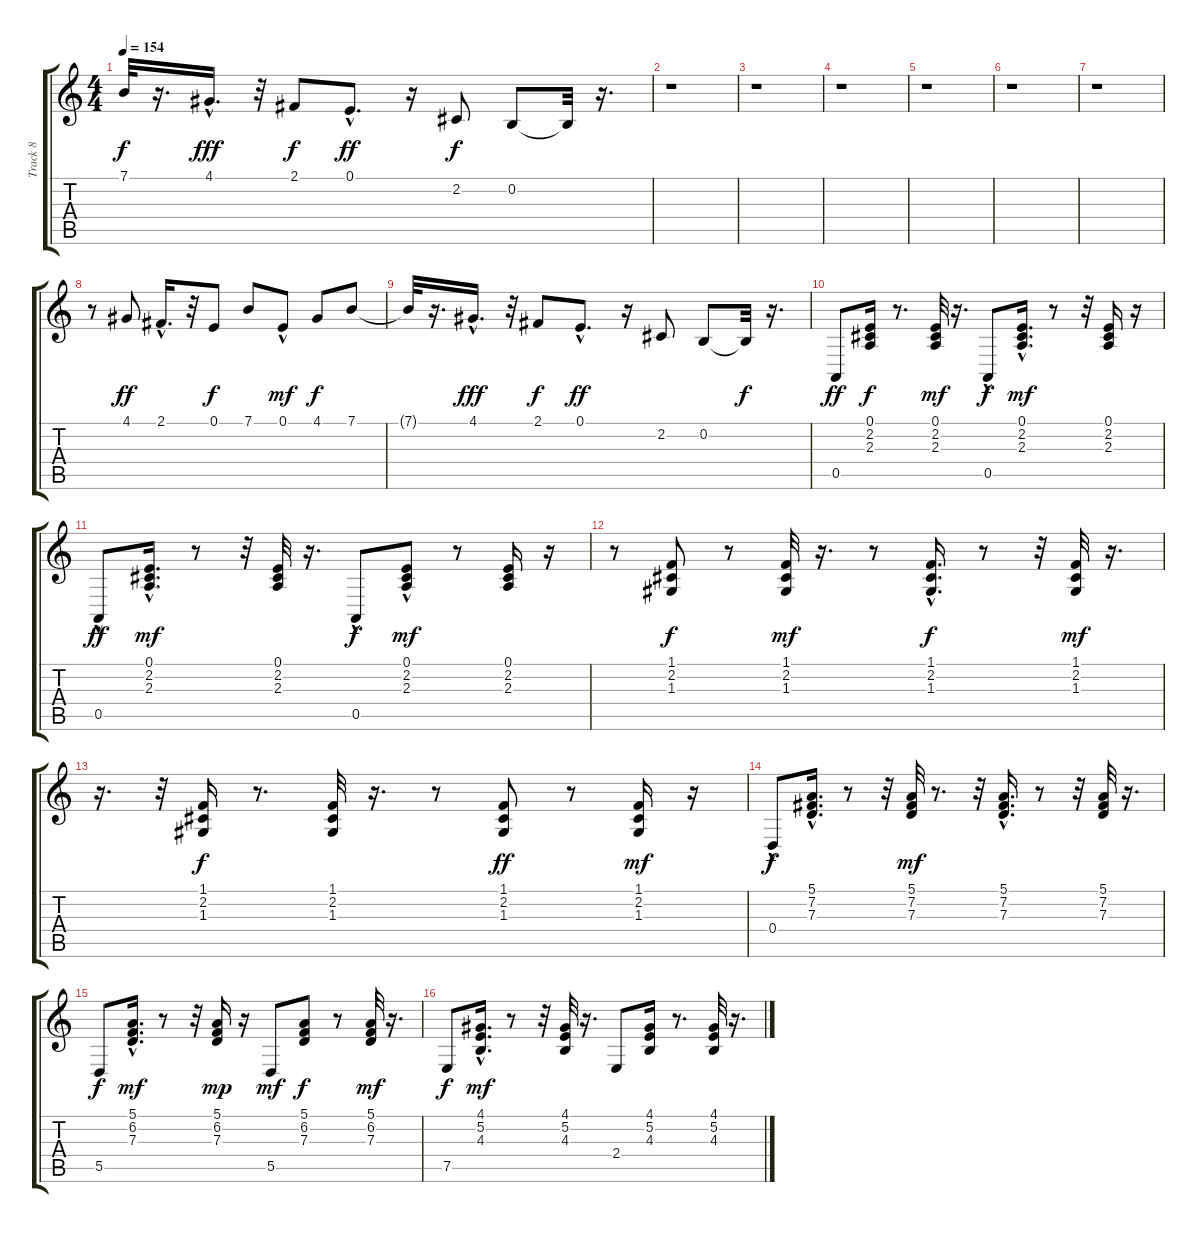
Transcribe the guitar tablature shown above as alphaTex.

\track ("Track 8" "Track 8") {instrument acousticgrandpiano}
\staff {score tabs}
\tuning (E4 B3 G3 D3 A2 E2) {hide}
\ts (4 4)
\tempo 154
\clef g2
\ks c
7.1{t}.32{dy f} r.16{d} 4.1{hac}.16{d dy fff} r.32 2.1.8{dy f} 0.1{hac}.8{d dy ff} r.16 2.2.8{dy f} 0.2.8 0.2{t}.32 r.16{d} |
r.1 |
r.1 |
r.1 |
r.1 |
r.1 |
r.1 |
r.8 4.1.8{dy ff} 2.1{hac}.16{d} r.32 0.1.8{dy f} 7.1.8 0.1{hac}.8{dy mf} 4.1.8{dy f} 7.1.8 |
7.1{t}.32 r.16{d} 4.1{hac}.16{d dy fff} r.32 2.1.8{dy f} 0.1{hac}.8{d dy ff} r.16 2.2.8 0.2.8 0.2{t}.32{dy f} r.16{d} |
0.5.8{dy ff} (0.1 2.2 2.3).16{dy f} r.8{d} (0.1 2.2 2.3).32{dy mf} r.16{d} 0.5{hac}.8{dy f} (0.1{hac} 2.2{hac} 2.3{hac}).16{d dy mf} r.8 r.32 (0.1 2.2 2.3).16 r.16 |
0.5{hac}.8{dy ff} (0.1{hac} 2.2{hac} 2.3{hac}).16{d dy mf} r.8 r.32 (0.1 2.2 2.3).32 r.16{d} 0.5{hac}.8{dy f} (0.1 2.2 2.3{hac}).8{dy mf} r.8 (0.1 2.2 2.3).16 r.16 |
r.8 (1.1 2.2 1.3).8{dy f} r.8 (1.1 2.2 1.3).32{dy mf} r.16{d} r.8 (1.1{hac} 2.2{hac} 1.3{hac}).16{d dy f} r.8 r.32 (1.1 2.2 1.3).32{dy mf} r.16{d} |
r.16{d} r.32 (1.1 2.2 1.3).16{dy f} r.8{d} (1.1 2.2 1.3).32 r.16{d} r.8 (1.1 2.2 1.3).8{dy ff} r.8 (1.1 2.2 1.3).16{dy mf} r.16 |
0.4{hac}.8{dy f} (5.1{hac} 7.2 7.3).16{d} r.8 r.32 (5.1 7.2 7.3).32{dy mf} r.8{d} r.32 (5.1{hac} 7.2 7.3{hac}).16{d} r.8 r.32 (5.1 7.2 7.3).32 r.16{d} |
5.5.8{dy f} (5.1{hac} 6.2{hac} 7.3{hac}).16{d dy mf} r.8 r.32 (5.1 6.2 7.3).16{dy mp} r.16 5.5.8{dy mf} (5.1 6.2 7.3).8{dy f} r.8 (5.1 6.2 7.3).32{dy mf} r.16{d} |
7.5.8{dy f} (4.1{hac} 5.2{hac} 4.3{hac}).16{d dy mf} r.8 r.32 (4.1 5.2 4.3).32 r.16{d} 2.4.8 (4.1 5.2 4.3).16 r.8{d} (4.1 5.2 4.3).32 r.16{d}
